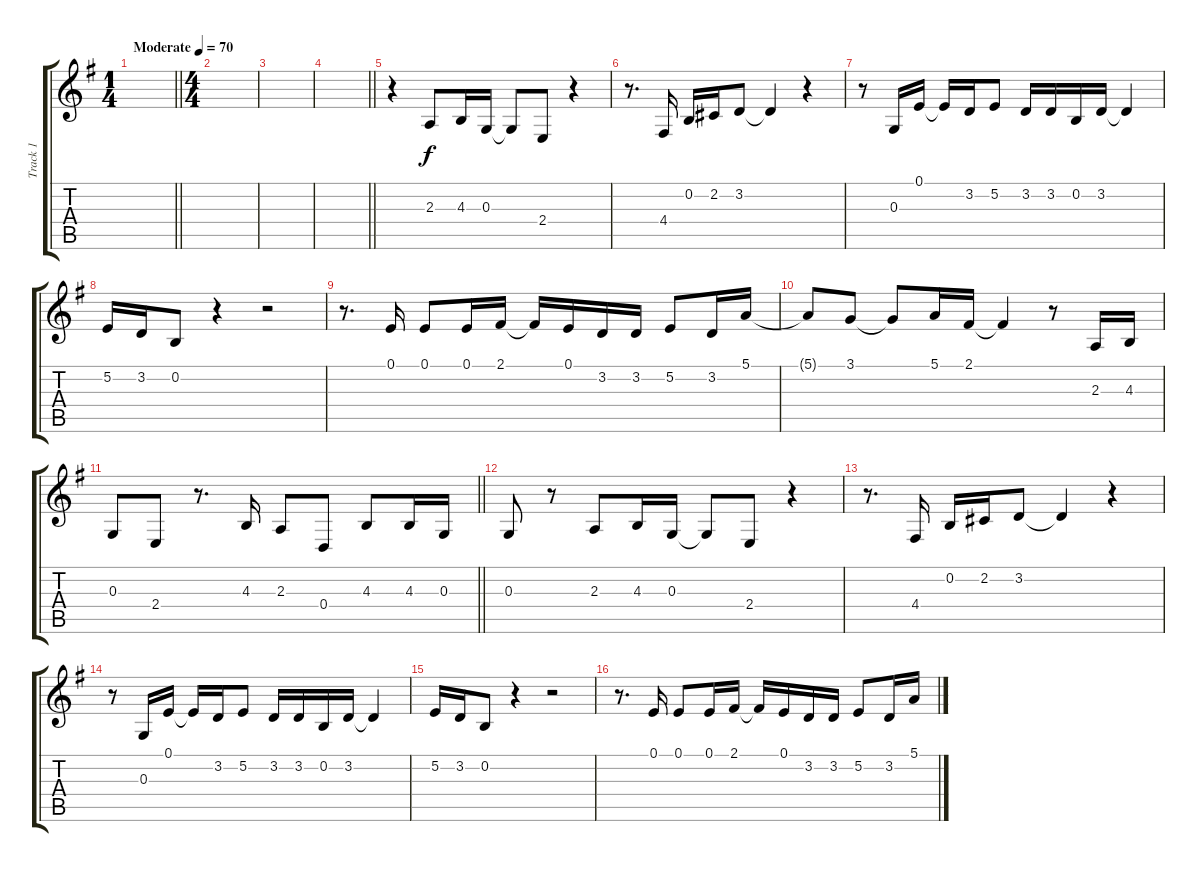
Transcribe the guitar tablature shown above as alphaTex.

\track ("Track 1" "Track 1") {instrument tenorsax}
\staff {score tabs}
\tuning (E4 B3 G3 D3 A2 E2) {hide}
\ts (1 4)
\tempo (70 "Moderate")
\clef g2
\barLineRight lightlight
\ks g
|
\ts (4 4)
|
|
\barLineRight lightlight
|
r.4 2.3.8 4.3.16 0.3.16 0.3{t}.8 2.4.8 r.4 |
r.8{d} 4.4.16 0.2.16 2.2.16 3.2.8 3.2{t}.4 r.4 |
r.8 0.3.16 0.1.16 0.1{t}.16 3.2.16 5.2.8 3.2.16 3.2.16 0.2.16 3.2.16 3.2{t}.4 |
5.2.16 3.2.16 0.2.8 r.4 r.2 |
r.8{d} 0.1.16 0.1.8 0.1.16 2.1.16 2.1{t}.16 0.1.16 3.2.16 3.2.16 5.2.8 3.2.16 5.1.16 |
5.1{t}.8 3.1.8 3.1{t}.8 5.1.16 2.1.16 2.1{t}.4 r.8 2.3.16 4.3.16 |
\barLineRight lightlight
0.3.8 2.4.8 r.8{d} 4.3.16 2.3.8 0.4.8 4.3.8 4.3.16 0.3.16 |
0.3.8 r.8 2.3.8 4.3.16 0.3.16 0.3{t}.8 2.4.8 r.4 |
r.8{d} 4.4.16 0.2.16 2.2.16 3.2.8 3.2{t}.4 r.4 |
r.8 0.3.16 0.1.16 0.1{t}.16 3.2.16 5.2.8 3.2.16 3.2.16 0.2.16 3.2.16 3.2{t}.4 |
5.2.16 3.2.16 0.2.8 r.4 r.2 |
r.8{d} 0.1.16 0.1.8 0.1.16 2.1.16 2.1{t}.16 0.1.16 3.2.16 3.2.16 5.2.8 3.2.16 5.1.16
